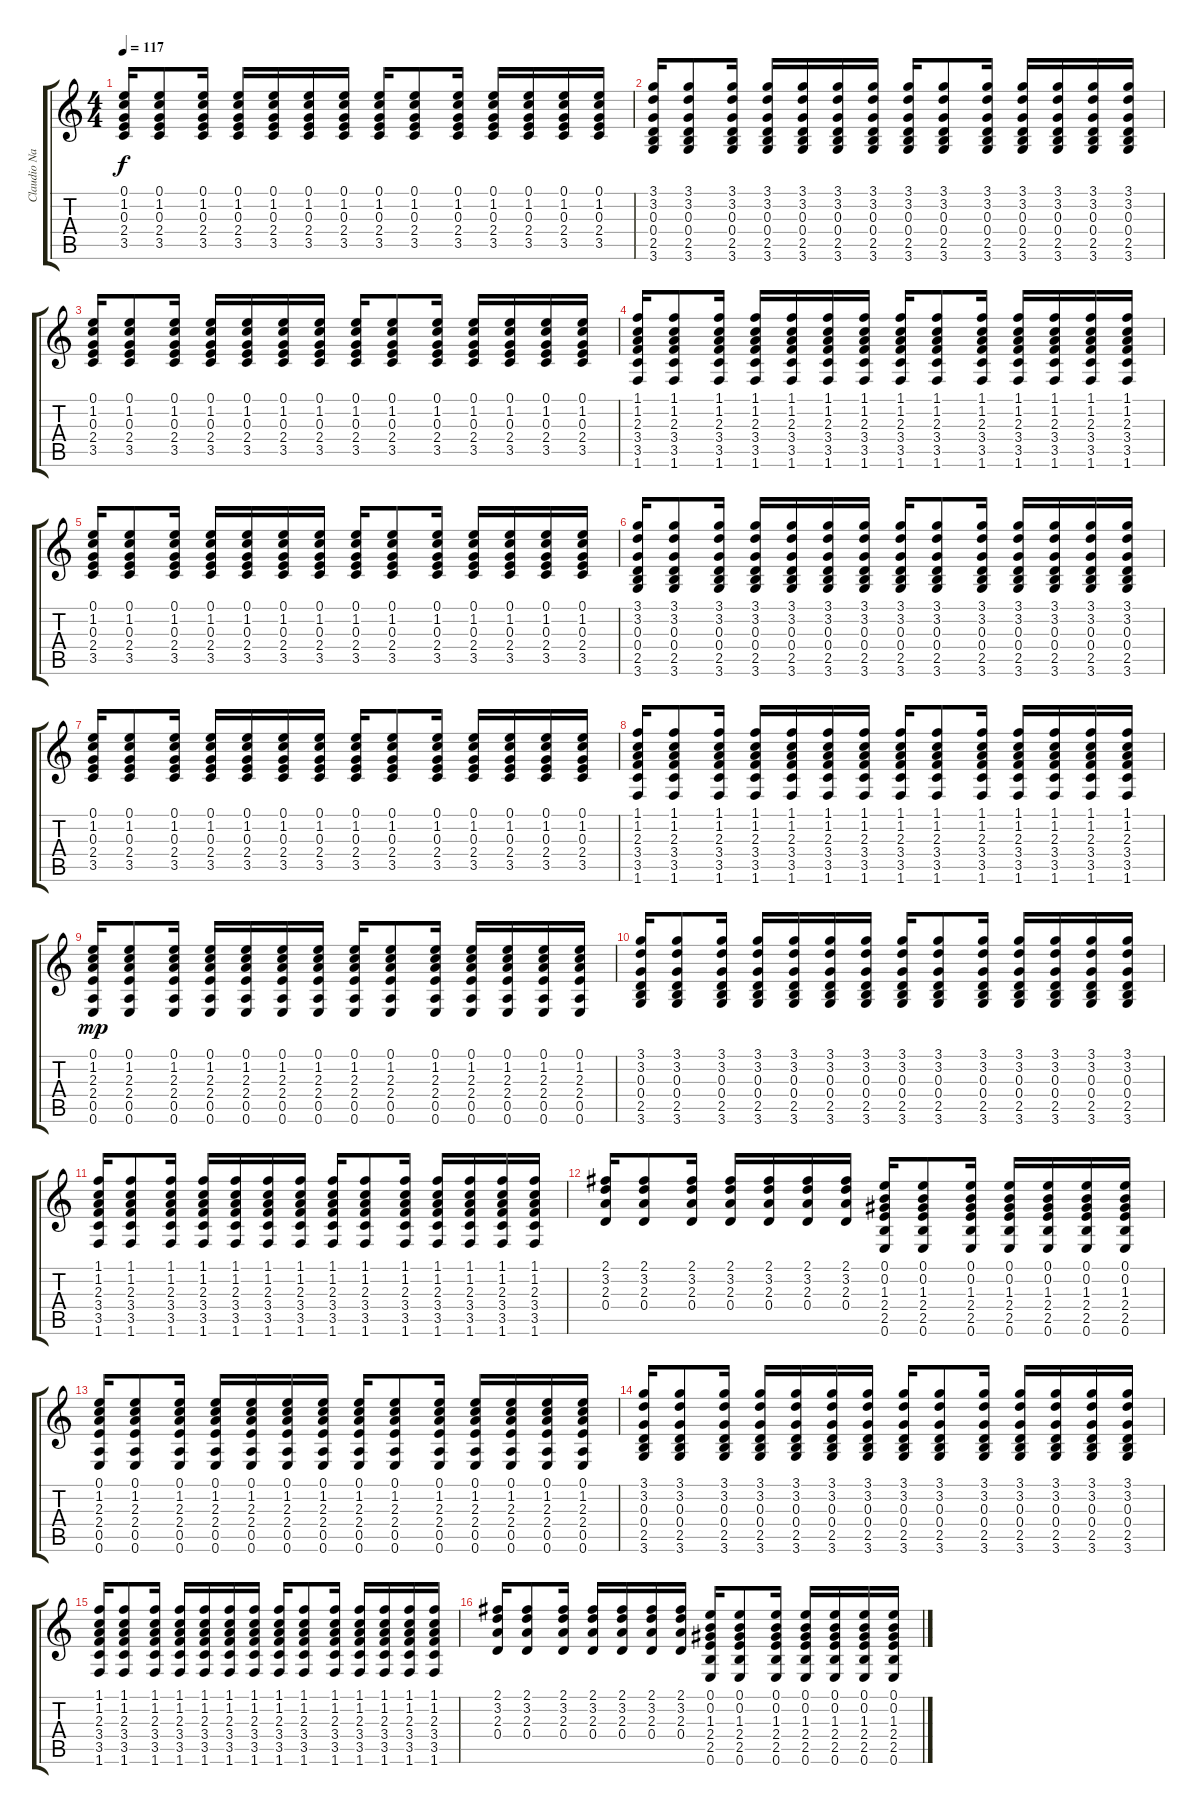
\track ("Claudio Narea" "Claudio Na") {instrument acousticguitarnylon}
\staff {score tabs}
\tuning (E4 B3 G3 D3 A2 E2) {hide}
\ts (4 4)
\tempo 117
\clef g2
\ks c
(0.1 1.2 0.3 2.4 3.5).16{dy f} (0.1 1.2 0.3 2.4 3.5).8 (0.1 1.2 0.3 2.4 3.5).16 (0.1 1.2 0.3 2.4 3.5).16 (0.1 1.2 0.3 2.4 3.5).16 (0.1 1.2 0.3 2.4 3.5).16 (0.1 1.2 0.3 2.4 3.5).16 (0.1 1.2 0.3 2.4 3.5).16 (0.1 1.2 0.3 2.4 3.5).8 (0.1 1.2 0.3 2.4 3.5).16 (0.1 1.2 0.3 2.4 3.5).16 (0.1 1.2 0.3 2.4 3.5).16 (0.1 1.2 0.3 2.4 3.5).16 (0.1 1.2 0.3 2.4 3.5).16 |
(3.1 3.2 0.3 0.4 2.5 3.6).16 (3.1 3.2 0.3 0.4 2.5 3.6).8 (3.1 3.2 0.3 0.4 2.5 3.6).16 (3.1 3.2 0.3 0.4 2.5 3.6).16 (3.1 3.2 0.3 0.4 2.5 3.6).16 (3.1 3.2 0.3 0.4 2.5 3.6).16 (3.1 3.2 0.3 0.4 2.5 3.6).16 (3.1 3.2 0.3 0.4 2.5 3.6).16 (3.1 3.2 0.3 0.4 2.5 3.6).8 (3.1 3.2 0.3 0.4 2.5 3.6).16 (3.1 3.2 0.3 0.4 2.5 3.6).16 (3.1 3.2 0.3 0.4 2.5 3.6).16 (3.1 3.2 0.3 0.4 2.5 3.6).16 (3.1 3.2 0.3 0.4 2.5 3.6).16 |
(0.1 1.2 0.3 2.4 3.5).16 (0.1 1.2 0.3 2.4 3.5).8 (0.1 1.2 0.3 2.4 3.5).16 (0.1 1.2 0.3 2.4 3.5).16 (0.1 1.2 0.3 2.4 3.5).16 (0.1 1.2 0.3 2.4 3.5).16 (0.1 1.2 0.3 2.4 3.5).16 (0.1 1.2 0.3 2.4 3.5).16 (0.1 1.2 0.3 2.4 3.5).8 (0.1 1.2 0.3 2.4 3.5).16 (0.1 1.2 0.3 2.4 3.5).16 (0.1 1.2 0.3 2.4 3.5).16 (0.1 1.2 0.3 2.4 3.5).16 (0.1 1.2 0.3 2.4 3.5).16 |
(1.1 1.2 2.3 3.4 3.5 1.6).16 (1.1 1.2 2.3 3.4 3.5 1.6).8 (1.1 1.2 2.3 3.4 3.5 1.6).16 (1.1 1.2 2.3 3.4 3.5 1.6).16 (1.1 1.2 2.3 3.4 3.5 1.6).16 (1.1 1.2 2.3 3.4 3.5 1.6).16 (1.1 1.2 2.3 3.4 3.5 1.6).16 (1.1 1.2 2.3 3.4 3.5 1.6).16 (1.1 1.2 2.3 3.4 3.5 1.6).8 (1.1 1.2 2.3 3.4 3.5 1.6).16 (1.1 1.2 2.3 3.4 3.5 1.6).16 (1.1 1.2 2.3 3.4 3.5 1.6).16 (1.1 1.2 2.3 3.4 3.5 1.6).16 (1.1 1.2 2.3 3.4 3.5 1.6).16 |
(0.1 1.2 0.3 2.4 3.5).16 (0.1 1.2 0.3 2.4 3.5).8 (0.1 1.2 0.3 2.4 3.5).16 (0.1 1.2 0.3 2.4 3.5).16 (0.1 1.2 0.3 2.4 3.5).16 (0.1 1.2 0.3 2.4 3.5).16 (0.1 1.2 0.3 2.4 3.5).16 (0.1 1.2 0.3 2.4 3.5).16 (0.1 1.2 0.3 2.4 3.5).8 (0.1 1.2 0.3 2.4 3.5).16 (0.1 1.2 0.3 2.4 3.5).16 (0.1 1.2 0.3 2.4 3.5).16 (0.1 1.2 0.3 2.4 3.5).16 (0.1 1.2 0.3 2.4 3.5).16 |
(3.1 3.2 0.3 0.4 2.5 3.6).16 (3.1 3.2 0.3 0.4 2.5 3.6).8 (3.1 3.2 0.3 0.4 2.5 3.6).16 (3.1 3.2 0.3 0.4 2.5 3.6).16 (3.1 3.2 0.3 0.4 2.5 3.6).16 (3.1 3.2 0.3 0.4 2.5 3.6).16 (3.1 3.2 0.3 0.4 2.5 3.6).16 (3.1 3.2 0.3 0.4 2.5 3.6).16 (3.1 3.2 0.3 0.4 2.5 3.6).8 (3.1 3.2 0.3 0.4 2.5 3.6).16 (3.1 3.2 0.3 0.4 2.5 3.6).16 (3.1 3.2 0.3 0.4 2.5 3.6).16 (3.1 3.2 0.3 0.4 2.5 3.6).16 (3.1 3.2 0.3 0.4 2.5 3.6).16 |
(0.1 1.2 0.3 2.4 3.5).16 (0.1 1.2 0.3 2.4 3.5).8 (0.1 1.2 0.3 2.4 3.5).16 (0.1 1.2 0.3 2.4 3.5).16 (0.1 1.2 0.3 2.4 3.5).16 (0.1 1.2 0.3 2.4 3.5).16 (0.1 1.2 0.3 2.4 3.5).16 (0.1 1.2 0.3 2.4 3.5).16 (0.1 1.2 0.3 2.4 3.5).8 (0.1 1.2 0.3 2.4 3.5).16 (0.1 1.2 0.3 2.4 3.5).16 (0.1 1.2 0.3 2.4 3.5).16 (0.1 1.2 0.3 2.4 3.5).16 (0.1 1.2 0.3 2.4 3.5).16 |
(1.1 1.2 2.3 3.4 3.5 1.6).16 (1.1 1.2 2.3 3.4 3.5 1.6).8 (1.1 1.2 2.3 3.4 3.5 1.6).16 (1.1 1.2 2.3 3.4 3.5 1.6).16 (1.1 1.2 2.3 3.4 3.5 1.6).16 (1.1 1.2 2.3 3.4 3.5 1.6).16 (1.1 1.2 2.3 3.4 3.5 1.6).16 (1.1 1.2 2.3 3.4 3.5 1.6).16 (1.1 1.2 2.3 3.4 3.5 1.6).8 (1.1 1.2 2.3 3.4 3.5 1.6).16 (1.1 1.2 2.3 3.4 3.5 1.6).16 (1.1 1.2 2.3 3.4 3.5 1.6).16 (1.1 1.2 2.3 3.4 3.5 1.6).16 (1.1 1.2 2.3 3.4 3.5 1.6).16 |
(0.1 1.2 2.3 2.4 0.5 0.6).16{dy mp} (0.1 1.2 2.3 2.4 0.5 0.6).8 (0.1 1.2 2.3 2.4 0.5 0.6).16 (0.1 1.2 2.3 2.4 0.5 0.6).16 (0.1 1.2 2.3 2.4 0.5 0.6).16 (0.1 1.2 2.3 2.4 0.5 0.6).16 (0.1 1.2 2.3 2.4 0.5 0.6).16 (0.1 1.2 2.3 2.4 0.5 0.6).16 (0.1 1.2 2.3 2.4 0.5 0.6).8 (0.1 1.2 2.3 2.4 0.5 0.6).16 (0.1 1.2 2.3 2.4 0.5 0.6).16 (0.1 1.2 2.3 2.4 0.5 0.6).16 (0.1 1.2 2.3 2.4 0.5 0.6).16 (0.1 1.2 2.3 2.4 0.5 0.6).16 |
(3.1 3.2 0.3 0.4 2.5 3.6).16 (3.1 3.2 0.3 0.4 2.5 3.6).8 (3.1 3.2 0.3 0.4 2.5 3.6).16 (3.1 3.2 0.3 0.4 2.5 3.6).16 (3.1 3.2 0.3 0.4 2.5 3.6).16 (3.1 3.2 0.3 0.4 2.5 3.6).16 (3.1 3.2 0.3 0.4 2.5 3.6).16 (3.1 3.2 0.3 0.4 2.5 3.6).16 (3.1 3.2 0.3 0.4 2.5 3.6).8 (3.1 3.2 0.3 0.4 2.5 3.6).16 (3.1 3.2 0.3 0.4 2.5 3.6).16 (3.1 3.2 0.3 0.4 2.5 3.6).16 (3.1 3.2 0.3 0.4 2.5 3.6).16 (3.1 3.2 0.3 0.4 2.5 3.6).16 |
(1.1 1.2 2.3 3.4 3.5 1.6).16 (1.1 1.2 2.3 3.4 3.5 1.6).8 (1.1 1.2 2.3 3.4 3.5 1.6).16 (1.1 1.2 2.3 3.4 3.5 1.6).16 (1.1 1.2 2.3 3.4 3.5 1.6).16 (1.1 1.2 2.3 3.4 3.5 1.6).16 (1.1 1.2 2.3 3.4 3.5 1.6).16 (1.1 1.2 2.3 3.4 3.5 1.6).16 (1.1 1.2 2.3 3.4 3.5 1.6).8 (1.1 1.2 2.3 3.4 3.5 1.6).16 (1.1 1.2 2.3 3.4 3.5 1.6).16 (1.1 1.2 2.3 3.4 3.5 1.6).16 (1.1 1.2 2.3 3.4 3.5 1.6).16 (1.1 1.2 2.3 3.4 3.5 1.6).16 |
(2.1 3.2 2.3 0.4).16 (2.1 3.2 2.3 0.4).8 (2.1 3.2 2.3 0.4).16 (2.1 3.2 2.3 0.4).16 (2.1 3.2 2.3 0.4).16 (2.1 3.2 2.3 0.4).16 (2.1 3.2 2.3 0.4).16 (0.1 0.2 1.3 2.4 2.5 0.6).16 (0.1 0.2 1.3 2.4 2.5 0.6).8 (0.1 0.2 1.3 2.4 2.5 0.6).16 (0.1 0.2 1.3 2.4 2.5 0.6).16 (0.1 0.2 1.3 2.4 2.5 0.6).16 (0.1 0.2 1.3 2.4 2.5 0.6).16 (0.1 0.2 1.3 2.4 2.5 0.6).16 |
(0.1 1.2 2.3 2.4 0.5 0.6).16 (0.1 1.2 2.3 2.4 0.5 0.6).8 (0.1 1.2 2.3 2.4 0.5 0.6).16 (0.1 1.2 2.3 2.4 0.5 0.6).16 (0.1 1.2 2.3 2.4 0.5 0.6).16 (0.1 1.2 2.3 2.4 0.5 0.6).16 (0.1 1.2 2.3 2.4 0.5 0.6).16 (0.1 1.2 2.3 2.4 0.5 0.6).16 (0.1 1.2 2.3 2.4 0.5 0.6).8 (0.1 1.2 2.3 2.4 0.5 0.6).16 (0.1 1.2 2.3 2.4 0.5 0.6).16 (0.1 1.2 2.3 2.4 0.5 0.6).16 (0.1 1.2 2.3 2.4 0.5 0.6).16 (0.1 1.2 2.3 2.4 0.5 0.6).16 |
(3.1 3.2 0.3 0.4 2.5 3.6).16 (3.1 3.2 0.3 0.4 2.5 3.6).8 (3.1 3.2 0.3 0.4 2.5 3.6).16 (3.1 3.2 0.3 0.4 2.5 3.6).16 (3.1 3.2 0.3 0.4 2.5 3.6).16 (3.1 3.2 0.3 0.4 2.5 3.6).16 (3.1 3.2 0.3 0.4 2.5 3.6).16 (3.1 3.2 0.3 0.4 2.5 3.6).16 (3.1 3.2 0.3 0.4 2.5 3.6).8 (3.1 3.2 0.3 0.4 2.5 3.6).16 (3.1 3.2 0.3 0.4 2.5 3.6).16 (3.1 3.2 0.3 0.4 2.5 3.6).16 (3.1 3.2 0.3 0.4 2.5 3.6).16 (3.1 3.2 0.3 0.4 2.5 3.6).16 |
(1.1 1.2 2.3 3.4 3.5 1.6).16 (1.1 1.2 2.3 3.4 3.5 1.6).8 (1.1 1.2 2.3 3.4 3.5 1.6).16 (1.1 1.2 2.3 3.4 3.5 1.6).16 (1.1 1.2 2.3 3.4 3.5 1.6).16 (1.1 1.2 2.3 3.4 3.5 1.6).16 (1.1 1.2 2.3 3.4 3.5 1.6).16 (1.1 1.2 2.3 3.4 3.5 1.6).16 (1.1 1.2 2.3 3.4 3.5 1.6).8 (1.1 1.2 2.3 3.4 3.5 1.6).16 (1.1 1.2 2.3 3.4 3.5 1.6).16 (1.1 1.2 2.3 3.4 3.5 1.6).16 (1.1 1.2 2.3 3.4 3.5 1.6).16 (1.1 1.2 2.3 3.4 3.5 1.6).16 |
(2.1 3.2 2.3 0.4).16 (2.1 3.2 2.3 0.4).8 (2.1 3.2 2.3 0.4).16 (2.1 3.2 2.3 0.4).16 (2.1 3.2 2.3 0.4).16 (2.1 3.2 2.3 0.4).16 (2.1 3.2 2.3 0.4).16 (0.1 0.2 1.3 2.4 2.5 0.6).16 (0.1 0.2 1.3 2.4 2.5 0.6).8 (0.1 0.2 1.3 2.4 2.5 0.6).16 (0.1 0.2 1.3 2.4 2.5 0.6).16 (0.1 0.2 1.3 2.4 2.5 0.6).16 (0.1 0.2 1.3 2.4 2.5 0.6).16 (0.1 0.2 1.3 2.4 2.5 0.6).16
